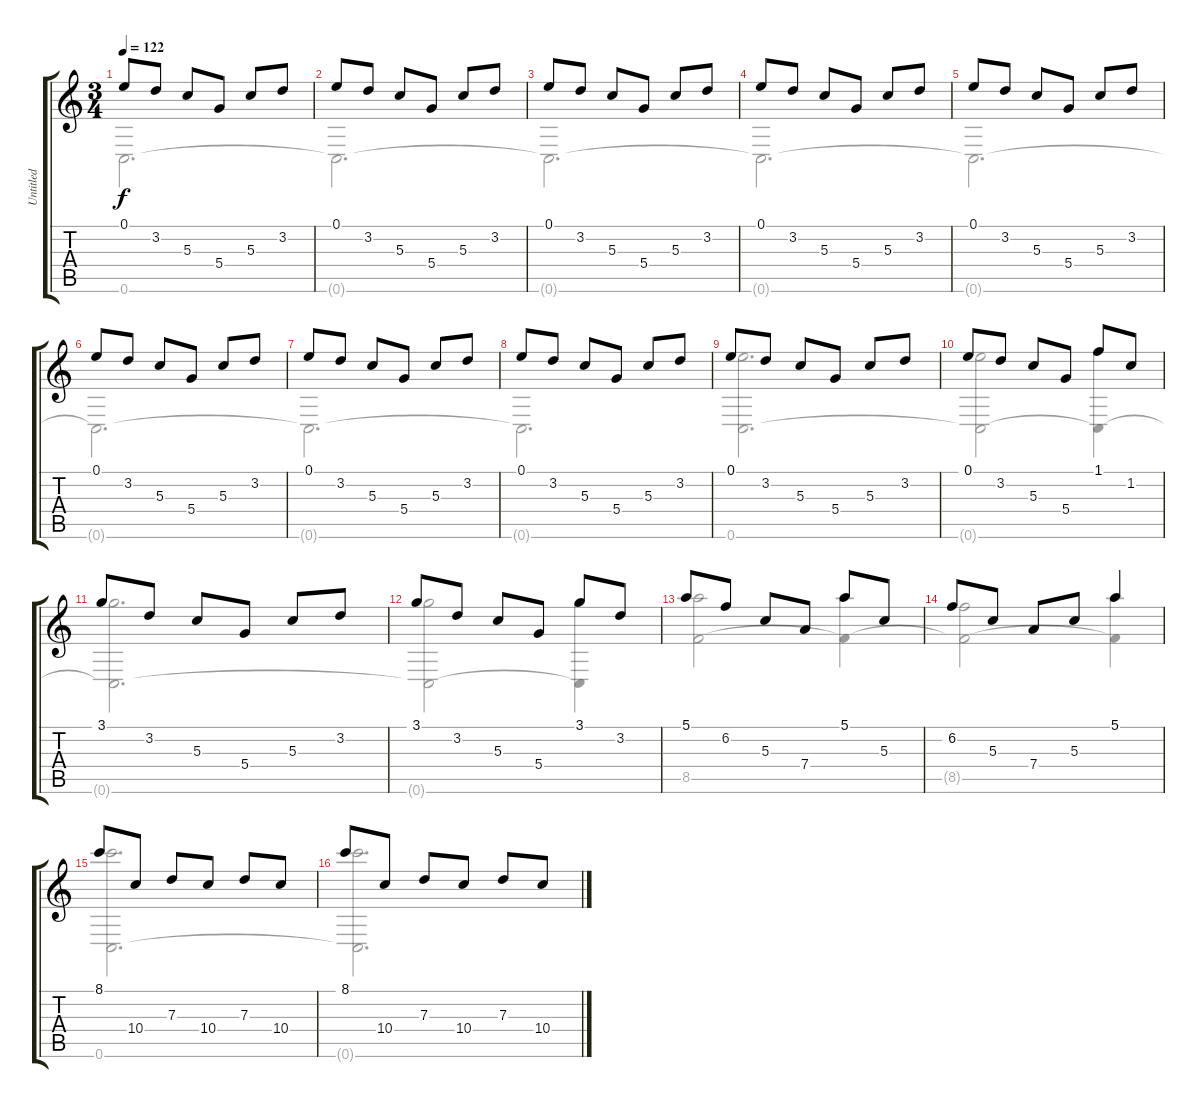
\track ("Untitled" "Untitled") {instrument electricguitarclean}
\staff {score tabs}
\tuning (E4 B3 G3 D3 A2 C2) {hide}
\voice
\ts (3 4)
\tempo 122
\clef g2
\ks c
0.1.8{dy f instrument electricguitarclean} 3.2.8 5.3.8 5.4.8 5.3.8 3.2.8 |
0.1.8 3.2.8 5.3.8 5.4.8 5.3.8 3.2.8 |
0.1.8 3.2.8 5.3.8 5.4.8 5.3.8 3.2.8 |
0.1.8 3.2.8 5.3.8 5.4.8 5.3.8 3.2.8 |
0.1.8 3.2.8 5.3.8 5.4.8 5.3.8 3.2.8 |
0.1.8 3.2.8 5.3.8 5.4.8 5.3.8 3.2.8 |
0.1.8 3.2.8 5.3.8 5.4.8 5.3.8 3.2.8 |
0.1.8 3.2.8 5.3.8 5.4.8 5.3.8 3.2.8 |
0.1.8 3.2.8 5.3.8 5.4.8 5.3.8 3.2.8 |
0.1.8 3.2.8 5.3.8 5.4.8 1.1.8 1.2.8 |
3.1.8 3.2.8 5.3.8 5.4.8 5.3.8 3.2.8 |
3.1.8 3.2.8 5.3.8 5.4.8 3.1.8 3.2.8 |
5.1.8 6.2.8 5.3.8 7.4.8 5.1.8 5.3.8 |
6.2.8 5.3.8 7.4.8 5.3.8 5.1.4 |
8.1.8 10.4.8 7.3.8 10.4.8 7.3.8 10.4.8 |
8.1.8 10.4.8 7.3.8 10.4.8 7.3.8 10.4.8
\voice
\clef g2
\ottava regular
\simile none
\ks c
0.6.2{d dy f} |
0.6{t}.2{d} |
0.6{t}.2{d} |
0.6{t}.2{d} |
0.6{t}.2{d} |
0.6{t}.2{d} |
0.6{t}.2{d} |
0.6{t}.2{d} |
(0.1 0.6).2{d} |
(0.1 0.6{t}).2 (1.1 0.6{t}).4 |
(3.1 0.6{t}).2{d} |
(3.1 0.6{t}).2 (3.1 0.6{t}).4 |
(5.1 8.5).2 (5.1 8.5{t}).4 |
(6.2 8.5{t}).2 (5.1 8.5{t}).4 |
(8.1 0.6).2{d} |
(8.1 0.6{t}).2{d}
